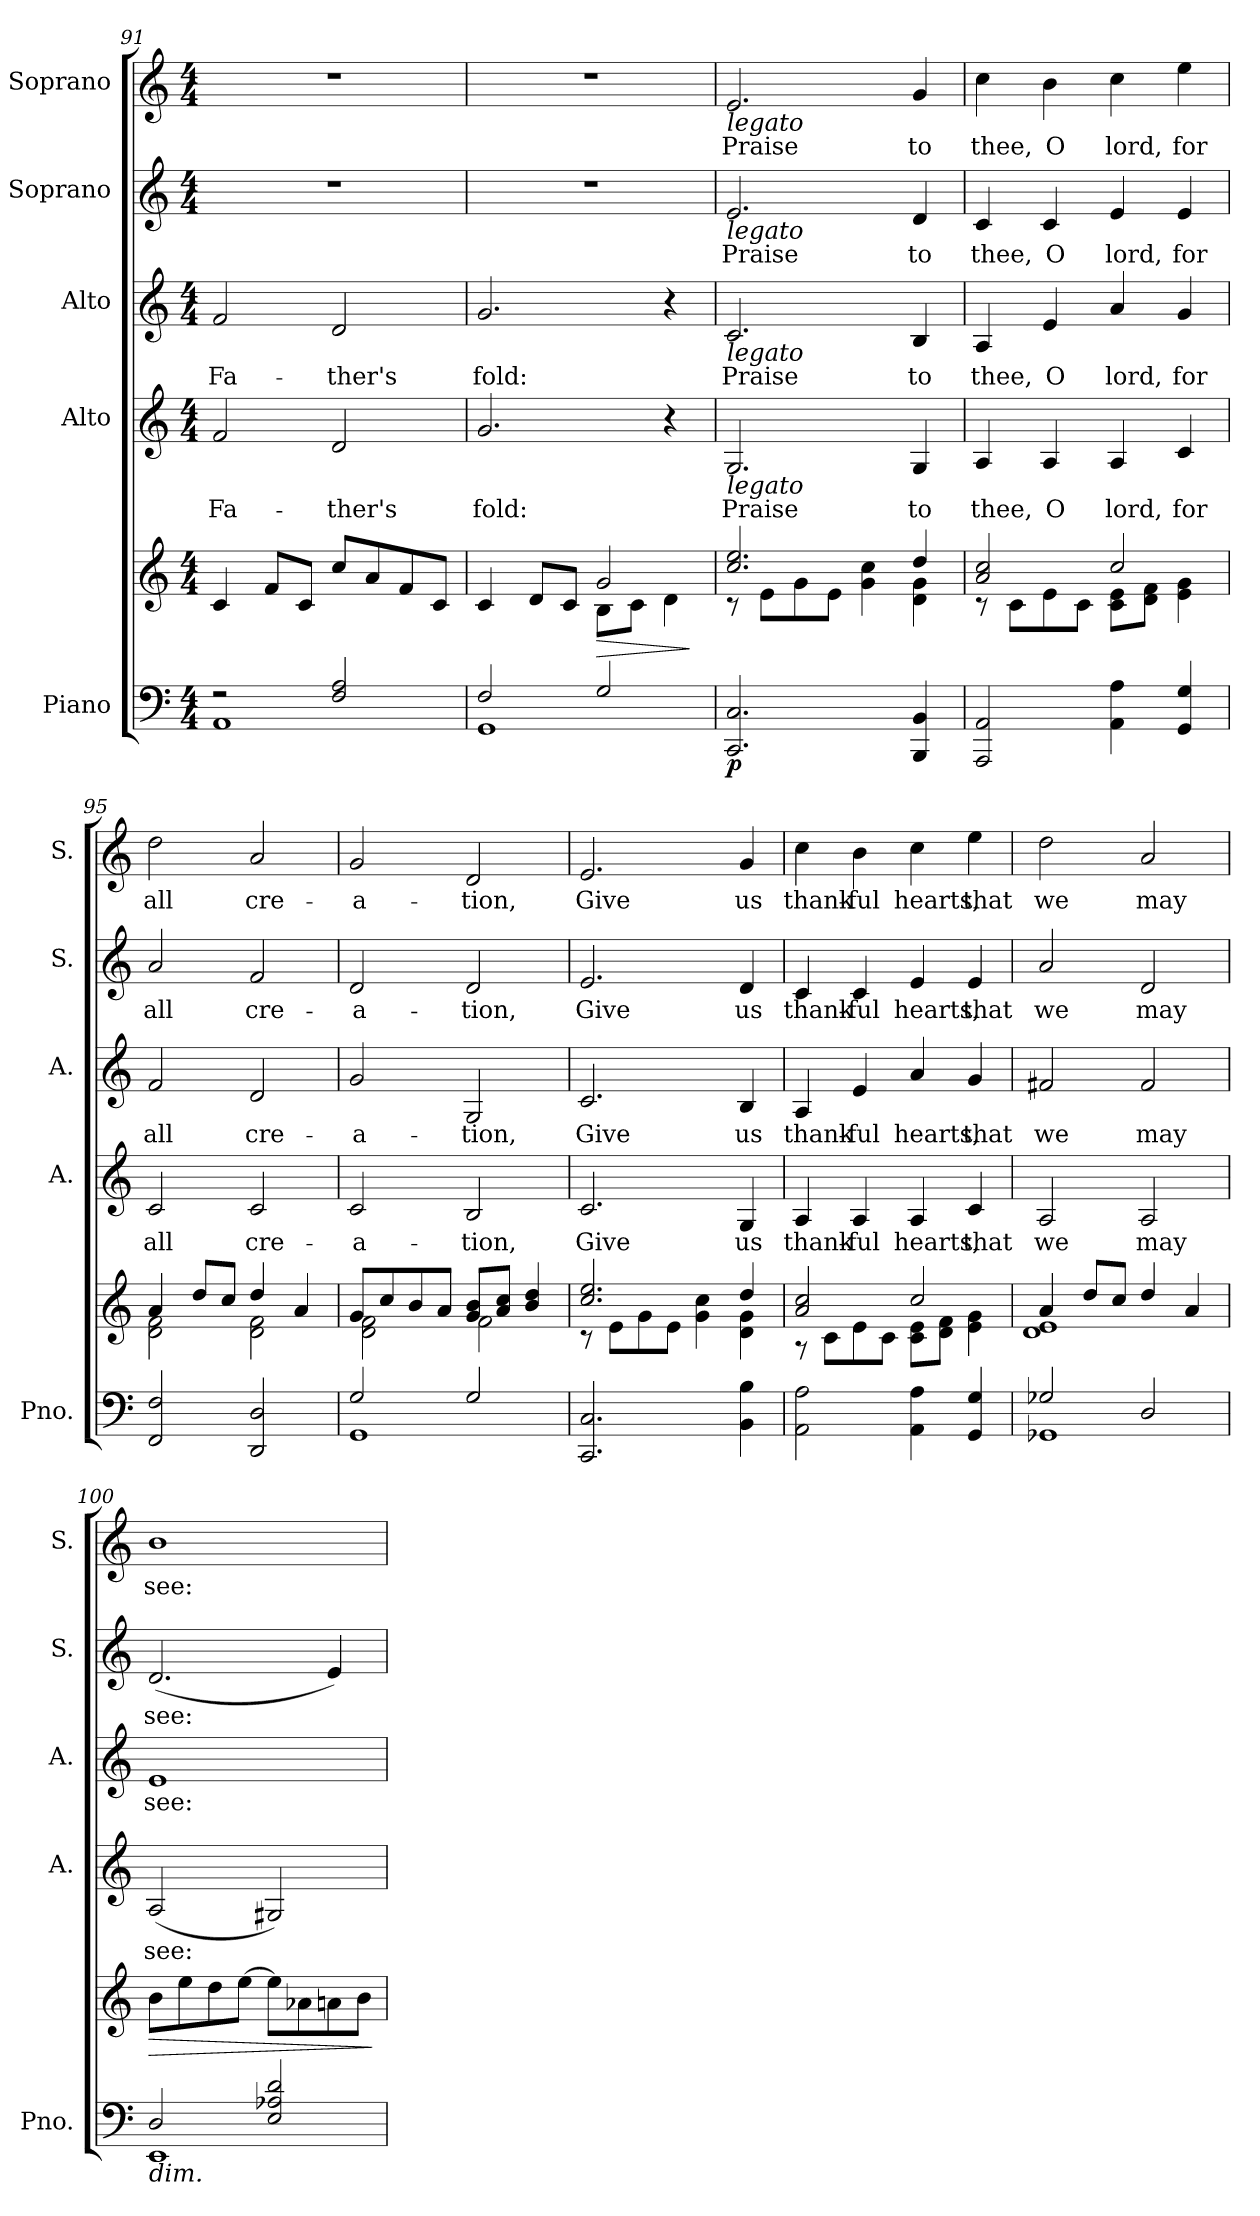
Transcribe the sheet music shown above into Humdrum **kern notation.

**kern	**kern	**dynam	**kern	**text	**kern	**text	**kern	**text	**kern	**text
*part5	*part5	*part5	*part4	*part4	*part3	*part3	*part2	*part2	*part1	*part1
*staff6	*staff5	*staff5/6	*staff4	*staff4	*staff3	*staff3	*staff2	*staff2	*staff1	*staff1
*I"Piano	*	*	*I"Alto	*	*I"Alto	*	*I"Soprano	*	*I"Soprano	*
*I'Pno.	*	*	*I'A.	*	*I'A.	*	*I'S.	*	*I'S.	*
*clefF4	*clefG2	*	*clefG2	*	*clefG2	*	*clefG2	*	*clefG2	*
*k[]	*k[]	*	*k[]	*	*k[]	*	*k[]	*	*k[]	*
*M4/4	*M4/4	*	*M4/4	*	*M4/4	*	*M4/4	*	*M4/4	*
=91	=91	=91	=91	=91	=91	=91	=91	=91	=91	=91
*^	*	*	*	*	*	*	*	*	*	*
2r	1AA	4c/	.	2f/	Fa-	2f/	Fa-	1r	.	1r	.
.	.	8f/L	.	.	.	.	.	.	.	.	.
.	.	8c/J	.	.	.	.	.	.	.	.	.
2F/ 2A/	.	8cc/L	.	2d/	-ther's	2d/	-ther's	.	.	.	.
.	.	8a/	.	.	.	.	.	.	.	.	.
.	.	8f/	.	.	.	.	.	.	.	.	.
.	.	8c/J	.	.	.	.	.	.	.	.	.
=92	=92	=92	=92	=92	=92	=92	=92	=92	=92	=92	=92
*	*	*^	*	*	*	*	*	*	*	*	*
2F/	1GG	4c/	2ryy	.	2.g/	fold:	2.g/	fold:	1r	.	1r	.
.	.	8d/L	.	.	.	.	.	.	.	.	.	.
.	.	8c/J	.	.	.	.	.	.	.	.	.	.
!	!	!	!	!LO:HP:b	!	!	!	!	!	!	!	!
2G/	.	2g/	8B\L	>	.	.	.	.	.	.	.	.
.	.	.	8c\J	.	.	.	.	.	.	.	.	.
.	.	.	4d\	.	4r	.	4r	.	.	.	.	.
*v	*v	*	*	*	*	*	*	*	*	*	*	*
*	*v	*v	*	*	*	*	*	*	*	*	*
.	.	]	.	.	.	.	.	.	.	.
!!LO:PB:g=z
=93	=93	=93	=93	=93	=93	=93	=93	=93	=93	=93
*	*^	*	*	*	*	*	*	*	*	*
!	!	!	!	!	!	!	!	!	!	!LO:TX:b:i:t=legato	!
!	!	!	!	!	!	!	!	!LO:TX:b:i:t=legato	!	!	!
!	!	!	!	!	!	!LO:TX:b:i:t=legato	!	!	!	!	!
!	!	!	!	!LO:TX:b:i:t=legato	!	!	!	!	!	!	!
!	!	!	!LO:DY:b=2	!	!	!	!	!	!	!	!
2.CC/ 2.C/	2.cc/ 2.ee/	8r	p	2.G/	Praise	2.c/	Praise	2.e/	Praise	2.e/	Praise
.	.	8e\L	.	.	.	.	.	.	.	.	.
.	.	8g\	.	.	.	.	.	.	.	.	.
.	.	8e\J	.	.	.	.	.	.	.	.	.
.	.	4g\ 4cc\	.	.	.	.	.	.	.	.	.
4BBB/ 4BB/	4dd/	4d\ 4g\	.	4G/	to	4B/	to	4d/	to	4g/	to
=94	=94	=94	=94	=94	=94	=94	=94	=94	=94	=94	=94
2AAA/ 2AA/	2a/ 2cc/	8r	.	4A/	thee,	4A/	thee,	4c/	thee,	4cc\	thee,
.	.	8c\L	.	.	.	.	.	.	.	.	.
.	.	8e\	.	4A/	O	4e/	O	4c/	O	4b\	O
.	.	8c\J	.	.	.	.	.	.	.	.	.
4AA\ 4A\	2cc/	8c\ 8e\L	.	4A/	lord,	4a/	lord,	4e/	lord,	4cc\	lord,
.	.	8d\ 8f\J	.	.	.	.	.	.	.	.	.
4GG/ 4G/	.	4e\ 4g\	.	4c/	for	4g/	for	4e/	for	4ee\	for
=95	=95	=95	=95	=95	=95	=95	=95	=95	=95	=95	=95
2FF/ 2F/	4a/	2d\ 2f\	.	2c/	all	2f/	all	2a/	all	2dd\	all
.	8dd/L	.	.	.	.	.	.	.	.	.	.
.	8cc/J	.	.	.	.	.	.	.	.	.	.
2DD/ 2D/	4dd/	2d\ 2f\	.	2c/	cre-	2d/	cre-	2f/	cre-	2a/	cre-
.	4a/	.	.	.	.	.	.	.	.	.	.
=96	=96	=96	=96	=96	=96	=96	=96	=96	=96	=96	=96
*^	*	*	*	*	*	*	*	*	*	*	*
2G/	1GG	8g/L	2d\ 2f\	.	2c/	-a-	2g/	-a-	2d/	-a-	2g/	-a-
.	.	8cc/	.	.	.	.	.	.	.	.	.	.
.	.	8b/	.	.	.	.	.	.	.	.	.	.
.	.	8a/J	.	.	.	.	.	.	.	.	.	.
2G/	.	8g/ 8b/L	2f\	.	2B/	-tion,	2G/	-tion,	2d/	-tion,	2d/	-tion,
.	.	8a/ 8cc/J	.	.	.	.	.	.	.	.	.	.
.	.	4b/ 4dd/	.	.	.	.	.	.	.	.	.	.
*v	*v	*	*	*	*	*	*	*	*	*	*	*
=97	=97	=97	=97	=97	=97	=97	=97	=97	=97	=97	=97
2.CC/ 2.C/	2.cc/ 2.ee/	8r	.	2.c/	Give	2.c/	Give	2.e/	Give	2.e/	Give
.	.	8e\L	.	.	.	.	.	.	.	.	.
.	.	8g\	.	.	.	.	.	.	.	.	.
.	.	8e\J	.	.	.	.	.	.	.	.	.
.	.	4g\ 4cc\	.	.	.	.	.	.	.	.	.
4BB\ 4B\	4dd/	4d\ 4g\	.	4G/	us	4B/	us	4d/	us	4g/	us
!!LO:LB:g=z
=98	=98	=98	=98	=98	=98	=98	=98	=98	=98	=98	=98
2AA\ 2A\	2a/ 2cc/	8r	.	4A/	thank-	4A/	thank-	4c/	thank-	4cc\	thank-
.	.	8c\L	.	.	.	.	.	.	.	.	.
.	.	8e\	.	4A/	-ful	4e/	-ful	4c/	-ful	4b\	-ful
.	.	8c\J	.	.	.	.	.	.	.	.	.
4AA\ 4A\	2cc/	8c\ 8e\L	.	4A/	hearts,	4a/	hearts,	4e/	hearts,	4cc\	hearts,
.	.	8d\ 8f\J	.	.	.	.	.	.	.	.	.
4GG/ 4G/	.	4e\ 4g\	.	4c/	that	4g/	that	4e/	that	4ee\	that
=99	=99	=99	=99	=99	=99	=99	=99	=99	=99	=99	=99
*^	*	*	*	*	*	*	*	*	*	*	*
2G-X/	1GG-X	4a/	1d 1e	.	2A/	we	2f#X/	we	2a/	we	2dd\	we
.	.	8dd/L	.	.	.	.	.	.	.	.	.	.
.	.	8cc/J	.	.	.	.	.	.	.	.	.	.
2D/	.	4dd/	.	.	2A/	may	2f#/	may	2d/	may	2a/	may
.	.	4a/	.	.	.	.	.	.	.	.	.	.
*	*	*v	*v	*	*	*	*	*	*	*	*	*
=100	=100	=100	=100	=100	=100	=100	=100	=100	=100	=100	=100
!LO:TX:b:i:t=dim.	!	!	!	!	!	!	!	!	!	!	!
!	!	!	!LO:HP:b	!	!	!	!	!	!	!	!
2D/	1EE	8b\L	>	(2A/	see:	1e	see:	(2.d/	see:	1b	see:
.	.	8ee\	.	.	.	.	.	.	.	.	.
.	.	8dd\	.	.	.	.	.	.	.	.	.
.	.	[8ee\J	.	.	.	.	.	.	.	.	.
2E/ 2A-X/ 2d/	.	8ee\L]	.	2G#X/)	.	.	.	.	.	.	.
.	.	8a-X\	.	.	.	.	.	.	.	.	.
.	.	8an\	.	.	.	.	.	4e/)	.	.	.
.	.	8b\J	.	.	.	.	.	.	.	.	.
*v	*v	*	*	*	*	*	*	*	*	*	*
.	.	]	.	.	.	.	.	.	.	.
=	=	=	=	=	=	=	=	=	=	=
*-	*-	*-	*-	*-	*-	*-	*-	*-	*-	*-
